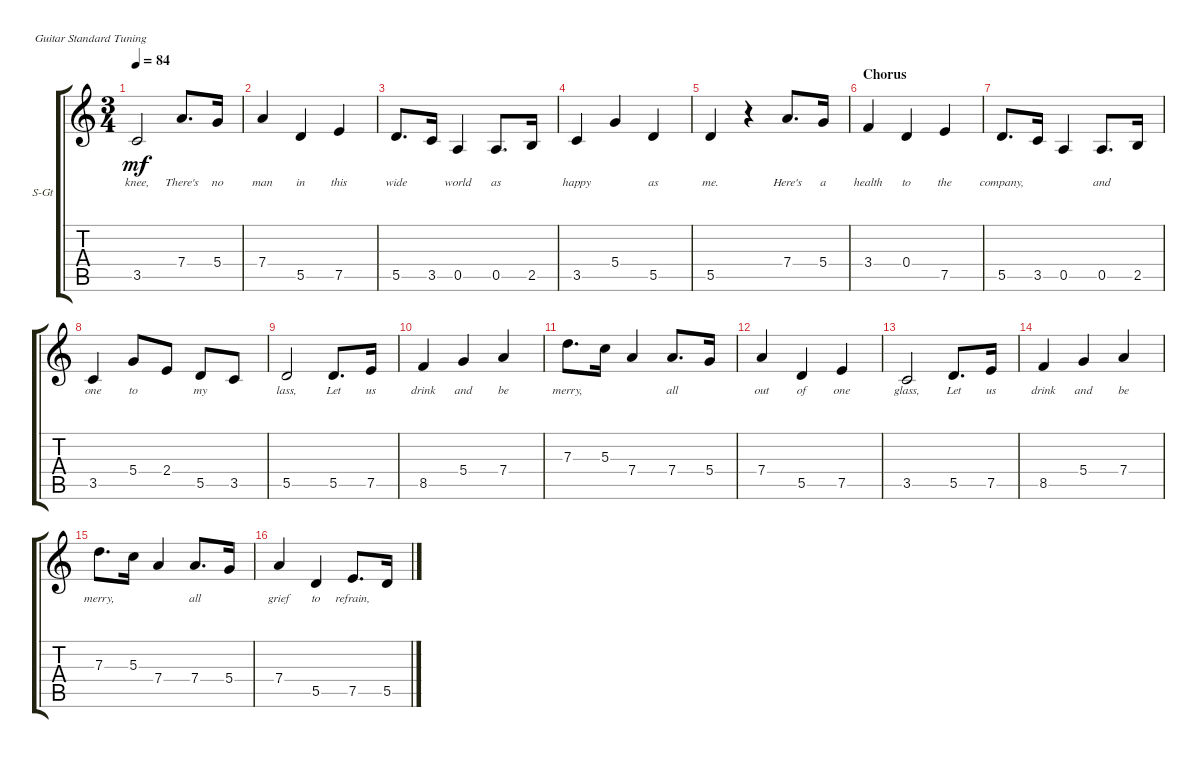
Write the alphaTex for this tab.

\defaultSystemsLayout 4
\bracketExtendMode groupsimilarinstruments
\firstSystemTrackNameOrientation horizontal
\otherSystemsTrackNameOrientation horizontal
\track ("Voice" "S-Gt") {instrument acousticguitarsteel}
\staff {score tabs}
\tuning (E4 B3 G3 D3 A2 E2)
\ts (3 4)
\tempo 84
\clef g2
\scale
0.313509
\ks c
3.5.2{lyrics (0 "knee,") lyrics (1 "") lyrics (2 "") lyrics (3 "") lyrics (4 "") dy mf} 7.4.8{d lyrics (0 "There's") lyrics (1 "") lyrics (2 "") lyrics (3 "") lyrics (4 "")} 5.4.16{lyrics (0 "no") lyrics (1 "") lyrics (2 "") lyrics (3 "") lyrics (4 "")} |
\scale
0.216695 7.4.4{lyrics (0 "man") lyrics (1 "") lyrics (2 "") lyrics (3 "") lyrics (4 "")} 5.5.4{lyrics (0 "in") lyrics (1 "") lyrics (2 "") lyrics (3 "") lyrics (4 "")} 7.5.4{lyrics (0 "this") lyrics (1 "") lyrics (2 "") lyrics (3 "") lyrics (4 "")} |
\scale
0.294628 5.5.8{d lyrics (0 "wide") lyrics (1 "") lyrics (2 "") lyrics (3 "") lyrics (4 "")} 3.5.16{lyrics (0 "") lyrics (1 "") lyrics (2 "") lyrics (3 "") lyrics (4 "")} 0.5.4{lyrics (0 "world") lyrics (1 "") lyrics (2 "") lyrics (3 "") lyrics (4 "")} 0.5.8{d lyrics (0 "as") lyrics (1 "") lyrics (2 "") lyrics (3 "") lyrics (4 "")} 2.5.16{lyrics (0 "") lyrics (1 "") lyrics (2 "") lyrics (3 "") lyrics (4 "")} |
\scale
0.175819 3.5.4{lyrics (0 "happy") lyrics (1 "") lyrics (2 "") lyrics (3 "") lyrics (4 "")} 5.4.4{lyrics (0 "") lyrics (1 "") lyrics (2 "") lyrics (3 "") lyrics (4 "")} 5.5.4{lyrics (0 "as") lyrics (1 "") lyrics (2 "") lyrics (3 "") lyrics (4 "")} |
\scale
0.327592 5.5.4{lyrics (0 "me.") lyrics (1 "") lyrics (2 "") lyrics (3 "") lyrics (4 "")} r.4 7.4.8{d lyrics (0 "Here's") lyrics (1 "") lyrics (2 "") lyrics (3 "") lyrics (4 "")} 5.4.16{lyrics (0 "a") lyrics (1 "") lyrics (2 "") lyrics (3 "") lyrics (4 "")} |
\section ("" "Chorus")
\scale
0.239309 3.4.4{lyrics (0 "health") lyrics (1 "") lyrics (2 "") lyrics (3 "") lyrics (4 "")} 0.4.4{lyrics (0 "to") lyrics (1 "") lyrics (2 "") lyrics (3 "") lyrics (4 "")} 7.5.4{lyrics (0 "the") lyrics (1 "") lyrics (2 "") lyrics (3 "") lyrics (4 "")} |
\scale
0.236012 5.5.8{d lyrics (0 "company,") lyrics (1 "") lyrics (2 "") lyrics (3 "") lyrics (4 "")} 3.5.16{lyrics (0 "") lyrics (1 "") lyrics (2 "") lyrics (3 "") lyrics (4 "")} 0.5.4{lyrics (0 "") lyrics (1 "") lyrics (2 "") lyrics (3 "") lyrics (4 "")} 0.5.8{d lyrics (0 "and") lyrics (1 "") lyrics (2 "") lyrics (3 "") lyrics (4 "")} 2.5.16{lyrics (0 "") lyrics (1 "") lyrics (2 "") lyrics (3 "") lyrics (4 "")} |
\scale
0.197682 3.5.4{lyrics (0 "one") lyrics (1 "") lyrics (2 "") lyrics (3 "") lyrics (4 "")} 5.4.8{lyrics (0 "to") lyrics (1 "") lyrics (2 "") lyrics (3 "") lyrics (4 "")} 2.4.8{lyrics (0 "") lyrics (1 "") lyrics (2 "") lyrics (3 "") lyrics (4 "")} 5.5.8{lyrics (0 "my") lyrics (1 "") lyrics (2 "") lyrics (3 "") lyrics (4 "")} 3.5.8{lyrics (0 "") lyrics (1 "") lyrics (2 "") lyrics (3 "") lyrics (4 "")} |
\scale
0.302056 5.5.2{lyrics (0 "lass,") lyrics (1 "") lyrics (2 "") lyrics (3 "") lyrics (4 "")} 5.5.8{d lyrics (0 "Let") lyrics (1 "") lyrics (2 "") lyrics (3 "") lyrics (4 "")} 7.5.16{lyrics (0 "us") lyrics (1 "") lyrics (2 "") lyrics (3 "") lyrics (4 "")} |
\scale
0.265333 8.5.4{lyrics (0 "drink") lyrics (1 "") lyrics (2 "") lyrics (3 "") lyrics (4 "")} 5.4.4{lyrics (0 "and") lyrics (1 "") lyrics (2 "") lyrics (3 "") lyrics (4 "")} 7.4.4{lyrics (0 "be") lyrics (1 "") lyrics (2 "") lyrics (3 "") lyrics (4 "")} |
\scale
0.224546 7.3.8{d lyrics (0 "merry,") lyrics (1 "") lyrics (2 "") lyrics (3 "") lyrics (4 "")} 5.3.16{lyrics (0 "") lyrics (1 "") lyrics (2 "") lyrics (3 "") lyrics (4 "")} 7.4.4{lyrics (0 "") lyrics (1 "") lyrics (2 "") lyrics (3 "") lyrics (4 "")} 7.4.8{d lyrics (0 "all") lyrics (1 "") lyrics (2 "") lyrics (3 "") lyrics (4 "")} 5.4.16{lyrics (0 "") lyrics (1 "") lyrics (2 "") lyrics (3 "") lyrics (4 "")} |
\scale
0.20817 7.4.4{lyrics (0 "out") lyrics (1 "") lyrics (2 "") lyrics (3 "") lyrics (4 "")} 5.5.4{lyrics (0 "of") lyrics (1 "") lyrics (2 "") lyrics (3 "") lyrics (4 "")} 7.5.4{lyrics (0 "one") lyrics (1 "") lyrics (2 "") lyrics (3 "") lyrics (4 "")} |
\scale
0.295618 3.5.2{lyrics (0 "glass,") lyrics (1 "") lyrics (2 "") lyrics (3 "") lyrics (4 "")} 5.5.8{d lyrics (0 "Let") lyrics (1 "") lyrics (2 "") lyrics (3 "") lyrics (4 "")} 7.5.16{lyrics (0 "us") lyrics (1 "") lyrics (2 "") lyrics (3 "") lyrics (4 "")} |
\scale
0.253903 8.5.4{lyrics (0 "drink") lyrics (1 "") lyrics (2 "") lyrics (3 "") lyrics (4 "")} 5.4.4{lyrics (0 "and") lyrics (1 "") lyrics (2 "") lyrics (3 "") lyrics (4 "")} 7.4.4{lyrics (0 "be") lyrics (1 "") lyrics (2 "") lyrics (3 "") lyrics (4 "")} |
\scale
0.238609 7.3.8{d lyrics (0 "merry,") lyrics (1 "") lyrics (2 "") lyrics (3 "") lyrics (4 "")} 5.3.16{lyrics (0 "") lyrics (1 "") lyrics (2 "") lyrics (3 "") lyrics (4 "")} 7.4.4{lyrics (0 "") lyrics (1 "") lyrics (2 "") lyrics (3 "") lyrics (4 "")} 7.4.8{d lyrics (0 "all") lyrics (1 "") lyrics (2 "") lyrics (3 "") lyrics (4 "")} 5.4.16{lyrics (0 "") lyrics (1 "") lyrics (2 "") lyrics (3 "") lyrics (4 "")} |
\scale
0.212169 7.4.4{lyrics (0 "grief") lyrics (1 "") lyrics (2 "") lyrics (3 "") lyrics (4 "")} 5.5.4{lyrics (0 "to") lyrics (1 "") lyrics (2 "") lyrics (3 "") lyrics (4 "")} 7.5.8{d lyrics (0 "refrain,") lyrics (1 "") lyrics (2 "") lyrics (3 "") lyrics (4 "")} 5.5.16{lyrics (0 "") lyrics (1 "") lyrics (2 "") lyrics (3 "") lyrics (4 "")}
